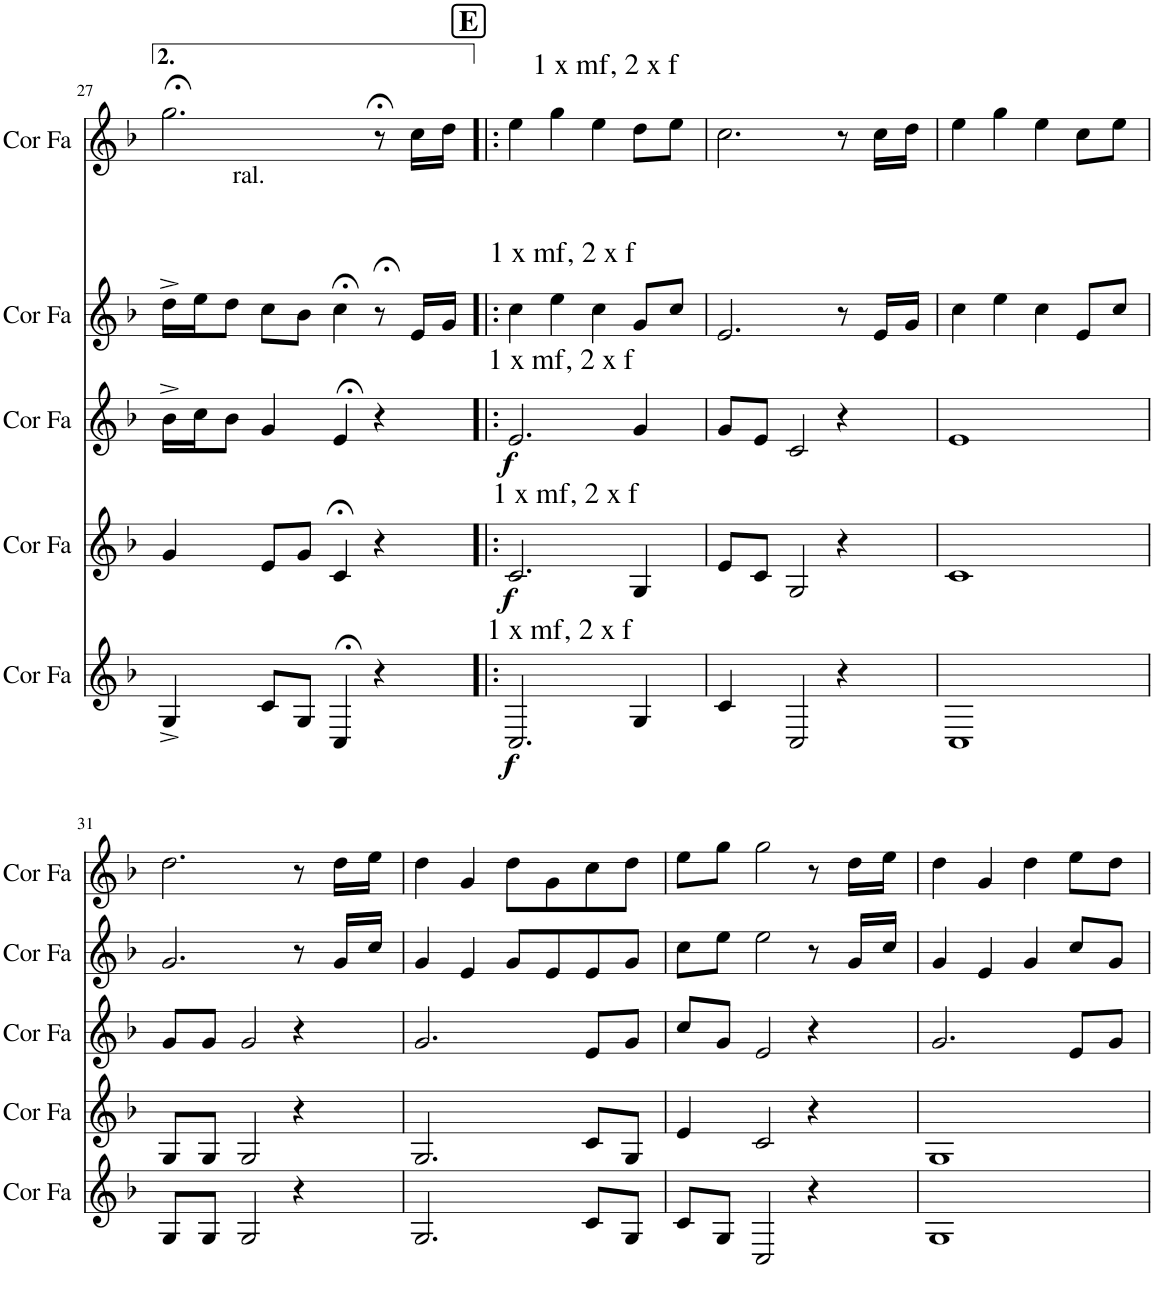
**kern	**dynam	**kern	**dynam	**kern	**dynam	**kern	**kern
*part5	*part5	*part4	*part4	*part3	*part3	*part2	*part1
*staff5	*staff5	*staff4	*staff4	*staff3	*staff3	*staff2	*staff1
*I"Cor en Fa	*	*I"Cor en Fa	*	*I"Cor en Fa	*	*I"Cor en Fa	*I"Cor en Fa
*I'Cor Fa	*	*I'Cor Fa	*	*I'Cor Fa	*	*I'Cor Fa	*I'Cor Fa
!!LO:PB:g=z
*clefG2	*	*clefG2	*	*clefG2	*	*clefG2	*clefG2
*Trd4c7	*	*Trd4c7	*	*Trd4c7	*	*Trd4c7	*Trd4c7
*k[b-]	*	*k[b-]	*	*k[b-]	*	*k[b-]	*k[b-]
*M4/4	*	*M4/4	*	*M4/4	*	*M4/4	*M4/4
=27	=27	=27	=27	=27	=27	=27	=27
!	!	!	!	!	!	!LO:TX:a:t=ral.	!
4G^/	.	4g/	.	16b-^\LL	.	16dd^\LL	2.gg;<\
.	.	.	.	16cc\J	.	16ee\J	.
.	.	.	.	8b-\J	.	8dd\J	.
8c/L	.	8e/L	.	4g/	.	8cc\L	.
8G/J	.	8g/J	.	.	.	8b-\J	.
4C;</	.	4c;</	.	4e;</	.	4cc;<\	.
4r	.	4r	.	4r	.	8r;<	8r;<
.	.	.	.	.	.	16e/LL	16cc\LL
.	.	.	.	.	.	16g/JJ	16dd\JJ
!!LO:REH:place=s1:a:B:cj:fs=14:t=E
=28!|:	=28!|:	=28!|:	=28!|:	=28!|:	=28!|:	=28!|:	=28!|:
!	!	!	!	!	!	!LO:TX:a:t=1 x mf, 2 x f	!
!	!	!	!	!LO:TX:a:t=1 x mf, 2 x f	!	!	!
!	!	!LO:TX:a:t=1 x mf, 2 x f	!	!	!	!	!
!LO:TX:a:t=1 x mf, 2 x f	!	!	!	!	!	!	!
!	!LO:DY:b	!	!LO:DY:b	!	!LO:DY:b	!	!
2.C/	f	2.c/	f	2.e/	f	4cc\	4ee\
!	!	!	!	!	!	!	!LO:TX:a:t=1 x mf, 2 x f
.	.	.	.	.	.	4ee\	4gg\
.	.	.	.	.	.	4cc\	4ee\
4G/	.	4G/	.	4g/	.	8g/L	8dd\L
.	.	.	.	.	.	8cc/J	8ee\J
=29	=29	=29	=29	=29	=29	=29	=29
4c/	.	8e/L	.	8g/L	.	2.e/	2.cc\
.	.	8c/J	.	8e/J	.	.	.
2C/	.	2G/	.	2c/	.	.	.
4r	.	4r	.	4r	.	8r	8r
.	.	.	.	.	.	16e/LL	16cc\LL
.	.	.	.	.	.	16g/JJ	16dd\JJ
=30	=30	=30	=30	=30	=30	=30	=30
1C	.	1c	.	1e	.	4cc\	4ee\
.	.	.	.	.	.	4ee\	4gg\
.	.	.	.	.	.	4cc\	4ee\
.	.	.	.	.	.	8e/L	8cc\L
.	.	.	.	.	.	8cc/J	8ee\J
!!LO:LB:g=z
=31	=31	=31	=31	=31	=31	=31	=31
8G/L	.	8G/L	.	8g/L	.	2.g/	2.dd\
8G/J	.	8G/J	.	8g/J	.	.	.
2G/	.	2G/	.	2g/	.	.	.
4r	.	4r	.	4r	.	8r	8r
.	.	.	.	.	.	16g/LL	16dd\LL
.	.	.	.	.	.	16cc/JJ	16ee\JJ
=32	=32	=32	=32	=32	=32	=32	=32
2.G/	.	2.G/	.	2.g/	.	4g/	4dd\
.	.	.	.	.	.	4e/	4g/
.	.	.	.	.	.	8g/L	8dd\L
.	.	.	.	.	.	8e/	8g\
8c/L	.	8c/L	.	8e/L	.	8e/	8cc\
8G/J	.	8G/J	.	8g/J	.	8g/J	8dd\J
=33	=33	=33	=33	=33	=33	=33	=33
8c/L	.	4e/	.	8cc/L	.	8cc\L	8ee\L
8G/J	.	.	.	8g/J	.	8ee\J	8gg\J
2C/	.	2c/	.	2e/	.	2ee\	2gg\
4r	.	4r	.	4r	.	8r	8r
.	.	.	.	.	.	16g/LL	16dd\LL
.	.	.	.	.	.	16cc/JJ	16ee\JJ
=34	=34	=34	=34	=34	=34	=34	=34
1G	.	1G	.	2.g/	.	4g/	4dd\
.	.	.	.	.	.	4e/	4g/
.	.	.	.	.	.	4g/	4dd\
.	.	.	.	8e/L	.	8cc/L	8ee\L
.	.	.	.	8g/J	.	8g/J	8dd\J
=	=	=	=	=	=	=	=
*-	*-	*-	*-	*-	*-	*-	*-
